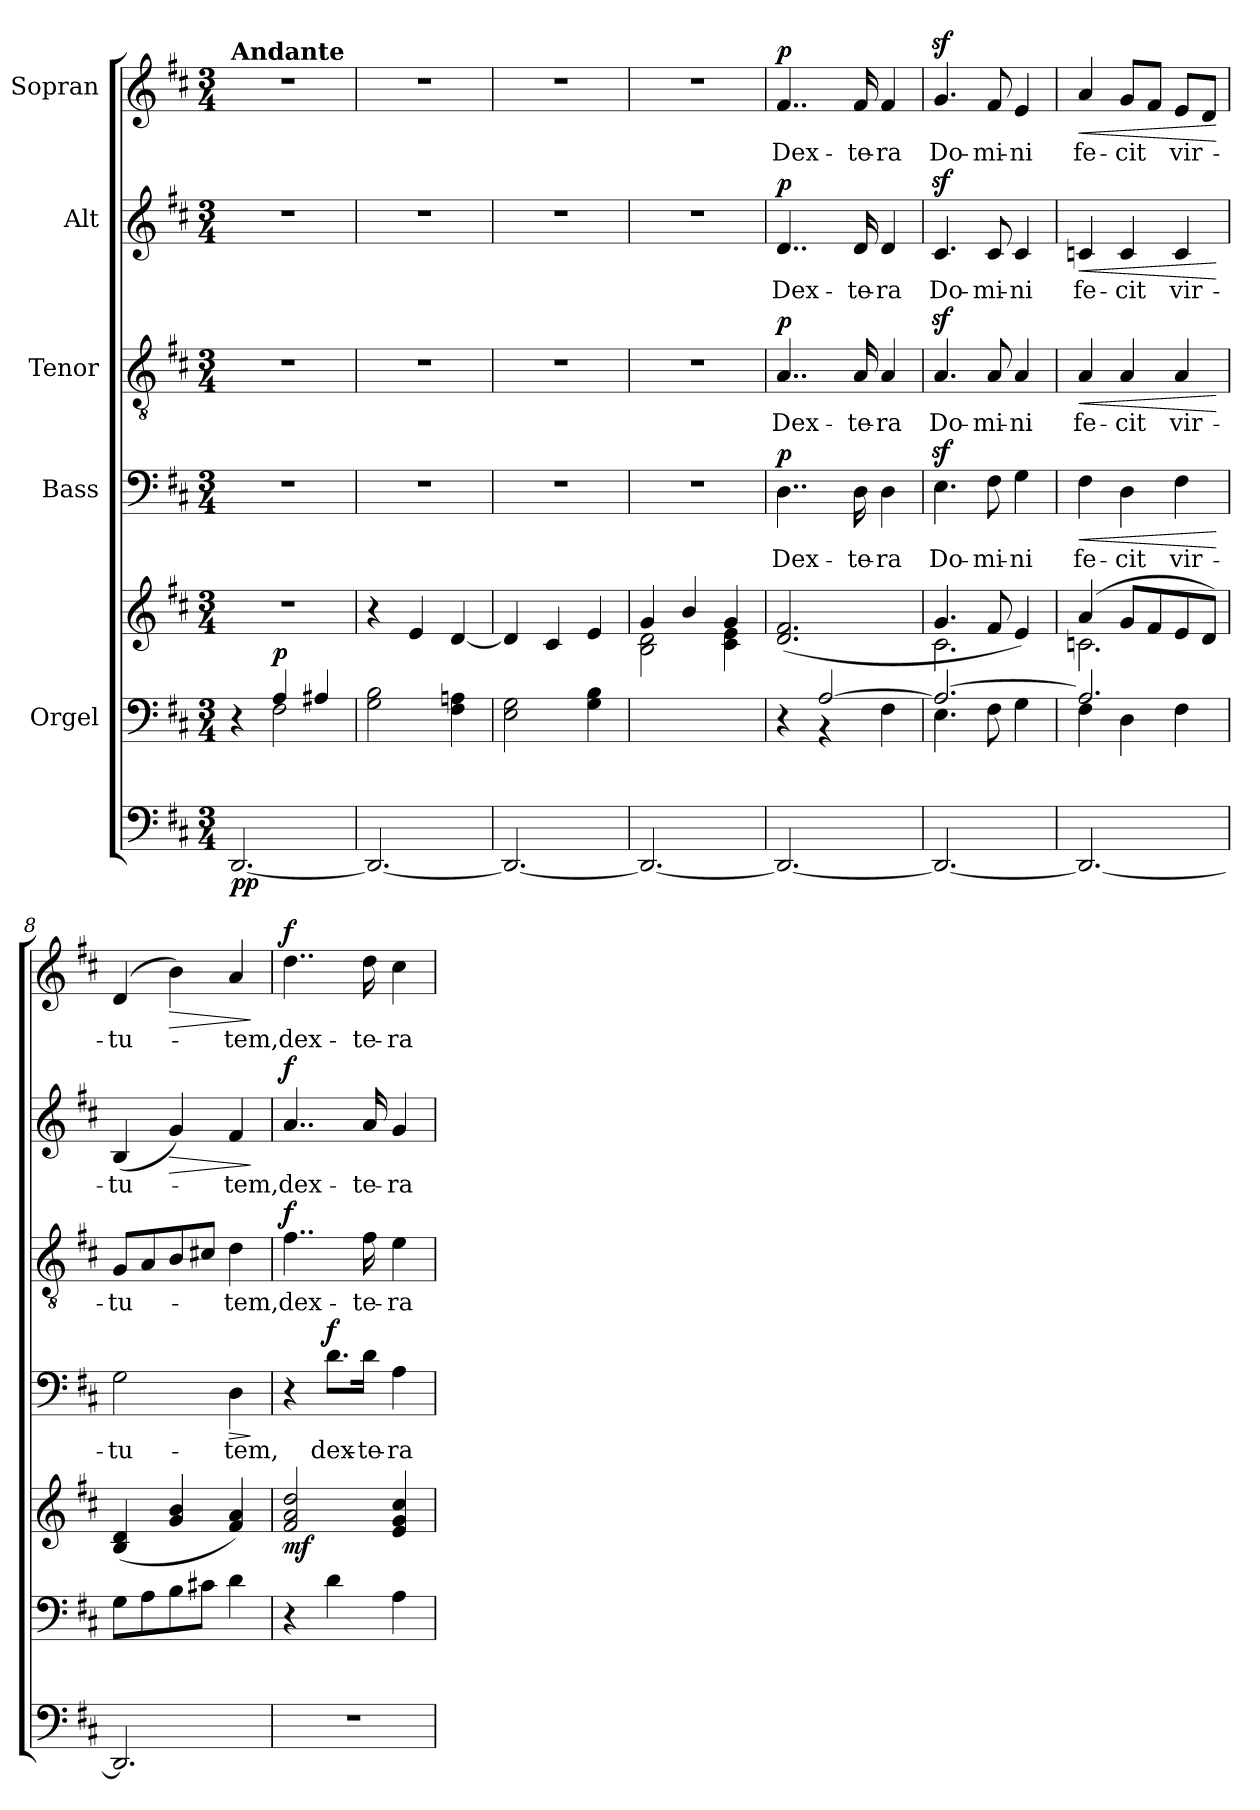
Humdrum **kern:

**kern	**dynam	**kern	**kern	**dynam	**kern	**text	**dynam	**kern	**text	**dynam	**kern	**text	**dynam	**kern	**text	**dynam
*part6	*part6	*part5	*part5	*part5	*part4	*part4	*part4	*part3	*part3	*part3	*part2	*part2	*part2	*part1	*part1	*part1
*staff7	*staff7	*staff6	*staff5	*staff5/6	*staff4	*staff4	*staff4	*staff3	*staff3	*staff3	*staff2	*staff2	*staff2	*staff1	*staff1	*staff1
*	*	*I"Orgel	*	*	*I"Bass	*	*	*I"Tenor	*	*	*I"Alt	*	*	*I"Sopran	*	*
*clefF4	*	*clefF4	*clefG2	*	*clefF4	*	*	*clefGv2	*	*	*clefG2	*	*	*clefG2	*	*
*k[f#c#]	*	*k[f#c#]	*k[f#c#]	*	*k[f#c#]	*	*	*k[f#c#]	*	*	*k[f#c#]	*	*	*k[f#c#]	*	*
*D:	*	*D:	*D:	*	*D:	*	*	*D:	*	*	*D:	*	*	*D:	*	*
*M3/4	*	*M3/4	*M3/4	*	*M3/4	*	*	*M3/4	*	*	*M3/4	*	*	*M3/4	*	*
*MM69	*	*MM69	*MM69	*	*MM69	*	*	*MM69	*	*	*MM69	*	*	*MM69	*	*
=1	=1	=1	=1	=1	=1	=1	=1	=1	=1	=1	=1	=1	=1	=1	=1	=1
*	*	*^	*	*	*	*	*	*	*	*	*	*	*	*	*	*
!	!	!	!	!	!	!	!	!	!	!	!	!	!	!	!LO:TX:a:B:t=Andante	!	!
!	!LO:DY:b	!	!	!	!	!	!	!	!	!	!	!	!	!	!	!	!
[2.DD/	pp	4r	4ryy	2.r	.	2.r	.	.	2.r	.	.	2.r	.	.	2.r	.	.
!	!	!	!	!	!LO:DY:a=2	!	!	!	!	!	!	!	!	!	!	!	!
.	.	(4A/	2F#\	.	p	.	.	.	.	.	.	.	.	.	.	.	.
.	.	4A#X/	.	.	.	.	.	.	.	.	.	.	.	.	.	.	.
*	*	*v	*v	*	*	*	*	*	*	*	*	*	*	*	*	*	*
=2	=2	=2	=2	=2	=2	=2	=2	=2	=2	=2	=2	=2	=2	=2	=2	=2
2.DD/_	.	2G\ 2B\	4r	.	2.r	.	.	2.r	.	.	2.r	.	.	2.r	.	.
.	.	.	4e/	.	.	.	.	.	.	.	.	.	.	.	.	.
.	.	4F#\ 4An\	[4d/	.	.	.	.	.	.	.	.	.	.	.	.	.
=3	=3	=3	=3	=3	=3	=3	=3	=3	=3	=3	=3	=3	=3	=3	=3	=3
2.DD/_	.	2E\ 2G\	4d/]	.	2.r	.	.	2.r	.	.	2.r	.	.	2.r	.	.
.	.	.	4c#/	.	.	.	.	.	.	.	.	.	.	.	.	.
.	.	4G\ 4B\	4e/	.	.	.	.	.	.	.	.	.	.	.	.	.
=4	=4	=4	=4	=4	=4	=4	=4	=4	=4	=4	=4	=4	=4	=4	=4	=4
*	*	*	*^	*	*	*	*	*	*	*	*	*	*	*	*	*
2.DD/_	.	2.ryy	4g/	2B\ 2d\	.	2.r	.	.	2.r	.	.	2.r	.	.	2.r	.	.
.	.	.	4b/	.	.	.	.	.	.	.	.	.	.	.	.	.	.
.	.	.	4g/)	4c#\ 4e\	.	.	.	.	.	.	.	.	.	.	.	.	.
=5	=5	=5	=5	=5	=5	=5	=5	=5	=5	=5	=5	=5	=5	=5	=5	=5	=5
*	*	*^	*	*	*	*	*	*	*	*	*	*	*	*	*	*	*
!	!	!	!	!	!	!	!	!	!LO:DY:a	!	!	!LO:DY:a	!	!	!LO:DY:a	!	!	!LO:DY:a
*	*	*	*	*v	*v	*	*	*	*	*	*	*	*	*	*	*	*	*
2.DD/_	.	4r	4ryy	(>2.d/ 2.f#/	.	4..D\	Dex-	p	4..A/	Dex-	p	4..d/	Dex-	p	4..f#/	Dex-	p
.	.	[2A/	4r	.	.	.	.	.	.	.	.	.	.	.	.	.	.
.	.	.	.	.	.	16D\	-te-	.	16A/	-te-	.	16d/	-te-	.	16f#/	-te-	.
.	.	.	4F#\	.	.	4D\	-ra	.	4A/	-ra	.	4d/	-ra	.	4f#/	-ra	.
=6	=6	=6	=6	=6	=6	=6	=6	=6	=6	=6	=6	=6	=6	=6	=6	=6	=6
*	*	*	*	*^	*	*	*	*	*	*	*	*	*	*	*	*	*
2.DD/_	.	2.A/_	4.E\	4.g/	2.c#\	.	4.Ez>\	Do-	.	4.Az>/	Do-	.	4.c#z>/	Do-	.	4.gz>/	Do-	.
.	.	.	8F#\	8f#/	.	.	8F#\	-mi-	.	8A/	-mi-	.	8c#/	-mi-	.	8f#/	-mi-	.
.	.	.	4G\	4e/)	.	.	4G\	-ni	.	4A/	-ni	.	4c#/	-ni	.	4e/	-ni	.
=7	=7	=7	=7	=7	=7	=7	=7	=7	=7	=7	=7	=7	=7	=7	=7	=7	=7	=7
!	!	!	!	!	!	!	!	!	!LO:HP:b	!	!	!LO:HP:b	!	!	!LO:HP:b	!	!	!LO:HP:b
2.DD/_	.	2.A/]	4F#\	(>4a/	2.cn\	.	4F#\	fe-	<	4A/	fe-	<	4cn/	fe-	<	4a/	fe-	<
.	.	.	4D\	8g/L	.	.	4D\	-cit	.	4A/	-cit	.	4c/	-cit	.	8g/L	-cit	.
.	.	.	.	8f#/	.	.	.	.	.	.	.	.	.	.	.	8f#/J	.	.
.	.	.	4F#\	8e/	.	.	4F#\	vir-	.	4A/	vir-	.	4c/	vir-	.	8e/L	vir-	.
.	.	.	.	8d/J)	.	.	.	.	.	.	.	.	.	.	.	8d/J	.	.
*	*	*v	*v	*	*	*	*	*	*	*	*	*	*	*	*	*	*	*
*	*	*	*v	*v	*	*	*	*	*	*	*	*	*	*	*	*	*
.	.	.	.	.	.	.	[	.	.	[	.	.	[	.	.	[
=8	=8	=8	=8	=8	=8	=8	=8	=8	=8	=8	=8	=8	=8	=8	=8	=8
2.DD/]	.	8G\L	(>4B/ 4d/	.	2G\	-tu-	.	8G/L	-tu-	.	(4B/	-tu-	.	(4d/	-tu-	.
.	.	8A\	.	.	.	.	.	8A/	.	.	.	.	.	.	.	.
!	!	!	!	!	!	!	!	!	!	!	!	!	!LO:HP:b	!	!	!LO:HP:b
.	.	8B\	4g/ 4b/	.	.	.	.	8B/	.	.	4g/)	.	>	4b\)	.	>
.	.	8c#X\J	.	.	.	.	.	8c#X/J	.	.	.	.	.	.	.	.
!	!	!	!	!	!	!	!LO:HP:b	!	!	!	!	!	!	!	!	!
.	.	4d\	4f#/ 4a/)	.	4D\	-tem,	>	4d\	-tem,	.	4f#/	-tem,	.	4a/	-tem,	.
.	.	.	.	.	.	.	]	.	.	.	.	.	]	.	.	]
!!LO:LB:g=z
=9	=9	=9	=9	=9	=9	=9	=9	=9	=9	=9	=9	=9	=9	=9	=9	=9
!	!	!	!	!LO:DY:b	!	!	!	!	!	!LO:DY:a	!	!	!LO:DY:a	!	!	!LO:DY:a
2.r	.	4r	2f#/ 2a/ 2dd/	mf	4r	.	.	4..f#\	dex-	f	4..a/	dex-	f	4..dd\	dex-	f
!	!	!	!	!	!	!	!LO:DY:a	!	!	!	!	!	!	!	!	!
.	.	4d\	.	.	8.d\L	dex-	f	.	.	.	.	.	.	.	.	.
.	.	.	.	.	16d\Jk	-te-	.	16f#\	-te-	.	16a/	-te-	.	16dd\	-te-	.
.	.	4A\	4e/ 4g/ 4cc#/	.	4A\	-ra	.	4e\	-ra	.	4g/	-ra	.	4cc#\	-ra	.
=	=	=	=	=	=	=	=	=	=	=	=	=	=	=	=	=
*-	*-	*-	*-	*-	*-	*-	*-	*-	*-	*-	*-	*-	*-	*-	*-	*-
